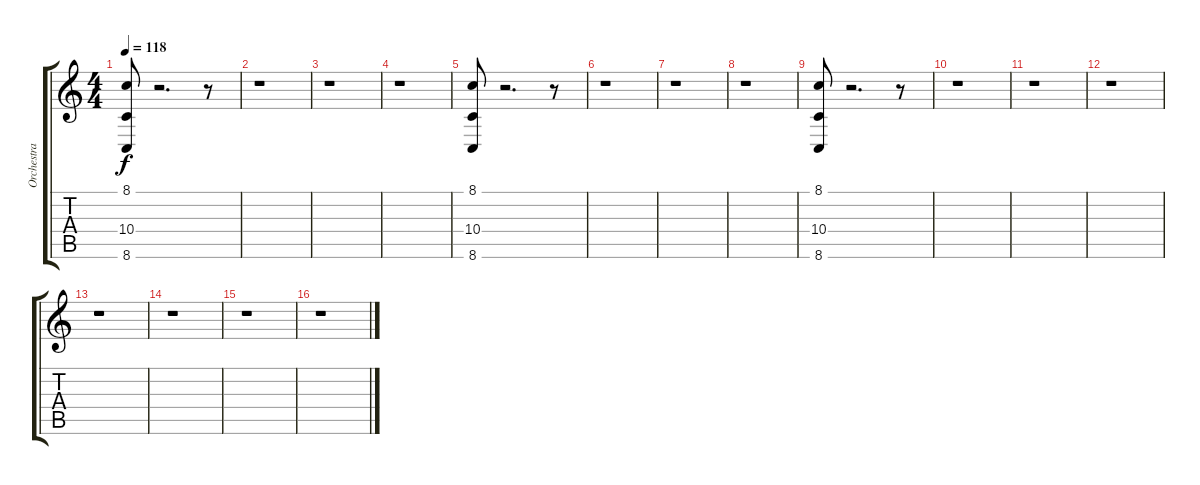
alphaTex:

\track ("Orchestra Hit" "Orchestra ") {instrument orchestrahit}
\staff {score tabs}
\tuning (E4 B3 G3 D3 A2 E2) {hide}
\ts (4 4)
\tempo 118
\clef g2
\ks c
(8.1 10.4 8.6).8{dy f} r.2{d} r.8 |
r.1 |
r.1 |
r.1 |
(8.1 10.4 8.6).8 r.2{d} r.8 |
r.1 |
r.1 |
r.1 |
(8.1 10.4 8.6).8 r.2{d} r.8 |
r.1 |
r.1 |
r.1 |
r.1 |
r.1 |
r.1 |
r.1
